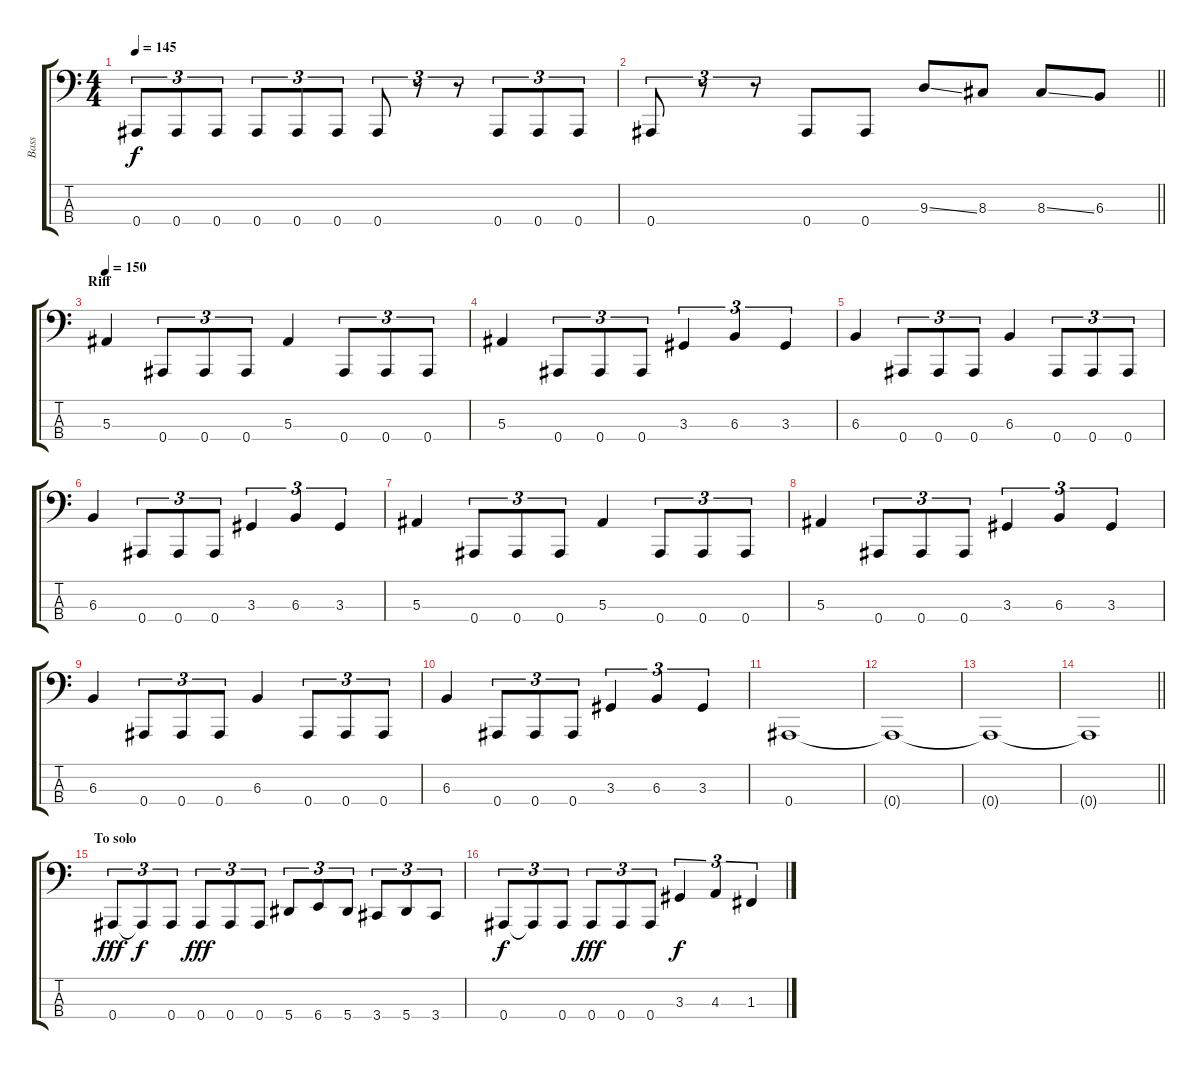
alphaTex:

\track ("Bass" "Bass") {instrument electricbasspick}
\staff {score tabs}
\tuning (Eb2 Bb1 F1 Bb0) {hide}
\ts (4 4)
\tempo 145
\clef f4
\ks c
0.4.8{tu (3 2) dy f} 0.4.8{tu (3 2)} 0.4.8{tu (3 2)} 0.4.8{tu (3 2)} 0.4.8{tu (3 2)} 0.4.8{tu (3 2)} 0.4.8{tu (3 2)} r.8{tu (3 2)} r.8{tu (3 2)} 0.4.8{tu (3 2)} 0.4.8{tu (3 2)} 0.4.8{tu (3 2)} |
\barLineRight lightlight
0.4.8{tu (3 2)} r.8{tu (3 2)} r.8{tu (3 2)} 0.4.8 0.4.8 9.3{ss}.8 8.3.8 8.3{ss}.8 6.3.8 |
\section ("" "Riff")
\tempo 150
5.3.4 0.4.8{tu (3 2)} 0.4.8{tu (3 2)} 0.4.8{tu (3 2)} 5.3.4 0.4.8{tu (3 2)} 0.4.8{tu (3 2)} 0.4.8{tu (3 2)} |
5.3.4 0.4.8{tu (3 2)} 0.4.8{tu (3 2)} 0.4.8{tu (3 2)} 3.3.4{tu (3 2)} 6.3.4{tu (3 2)} 3.3.4{tu (3 2)} |
6.3.4 0.4.8{tu (3 2)} 0.4.8{tu (3 2)} 0.4.8{tu (3 2)} 6.3.4 0.4.8{tu (3 2)} 0.4.8{tu (3 2)} 0.4.8{tu (3 2)} |
6.3.4 0.4.8{tu (3 2)} 0.4.8{tu (3 2)} 0.4.8{tu (3 2)} 3.3.4{tu (3 2)} 6.3.4{tu (3 2)} 3.3.4{tu (3 2)} |
5.3.4 0.4.8{tu (3 2)} 0.4.8{tu (3 2)} 0.4.8{tu (3 2)} 5.3.4 0.4.8{tu (3 2)} 0.4.8{tu (3 2)} 0.4.8{tu (3 2)} |
5.3.4 0.4.8{tu (3 2)} 0.4.8{tu (3 2)} 0.4.8{tu (3 2)} 3.3.4{tu (3 2)} 6.3.4{tu (3 2)} 3.3.4{tu (3 2)} |
6.3.4 0.4.8{tu (3 2)} 0.4.8{tu (3 2)} 0.4.8{tu (3 2)} 6.3.4 0.4.8{tu (3 2)} 0.4.8{tu (3 2)} 0.4.8{tu (3 2)} |
6.3.4 0.4.8{tu (3 2)} 0.4.8{tu (3 2)} 0.4.8{tu (3 2)} 3.3.4{tu (3 2)} 6.3.4{tu (3 2)} 3.3.4{tu (3 2)} |
0.4.1 |
0.4{t}.1 |
0.4{t}.1 |
\barLineRight lightlight
0.4{t}.1 |
\section ("" "To solo")
0.4.8{tu (3 2) dy fff} 0.4{t}.8{tu (3 2) dy f} 0.4.8{tu (3 2)} 0.4.8{tu (3 2) dy fff} 0.4.8{tu (3 2)} 0.4.8{tu (3 2)} 5.4.8{tu (3 2)} 6.4.8{tu (3 2)} 5.4.8{tu (3 2)} 3.4.8{tu (3 2)} 5.4.8{tu (3 2)} 3.4.8{tu (3 2)} |
0.4.8{tu (3 2) dy f} 0.4{t}.8{tu (3 2)} 0.4.8{tu (3 2)} 0.4.8{tu (3 2) dy fff} 0.4.8{tu (3 2)} 0.4.8{tu (3 2)} 3.3.4{tu (3 2) dy f} 4.3.4{tu (3 2)} 1.3.4{tu (3 2)}
